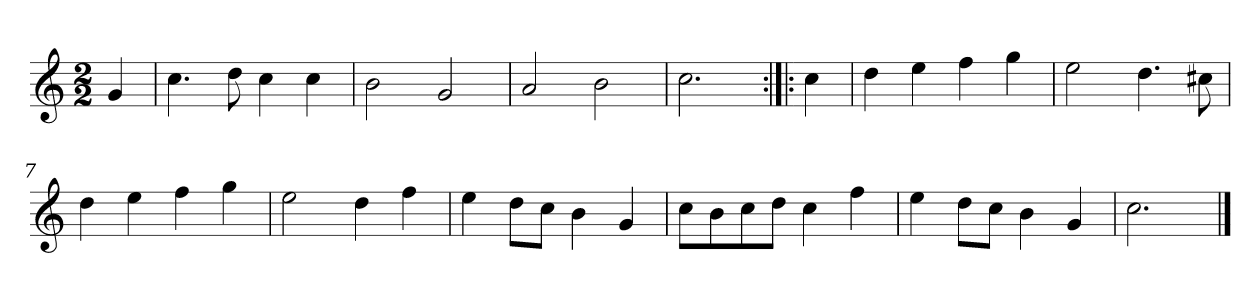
**kern
*part1
*staff1
*clefG2
*k[]
*C:
*M2/2
*MM120
=
4g
=1
4.cc
8dd
4cc
4cc
=2
2b
2g
=3
2a
2b
=4
2.cc
=:|!|:
4cc
=5
4dd
4ee
4ff
4gg
=6
2ee
4.dd
8cc#X
=7
4dd
4ee
4ff
4gg
=8
2ee
4dd
4ff
=9
4ee
8dd\L
8cc\J
4b
4g
=10
8cc\L
8b\
8cc\
8dd\J
4cc
4ff
=11
4ee
8dd\L
8cc\J
4b
4g
=12
2.cc
==
*-
